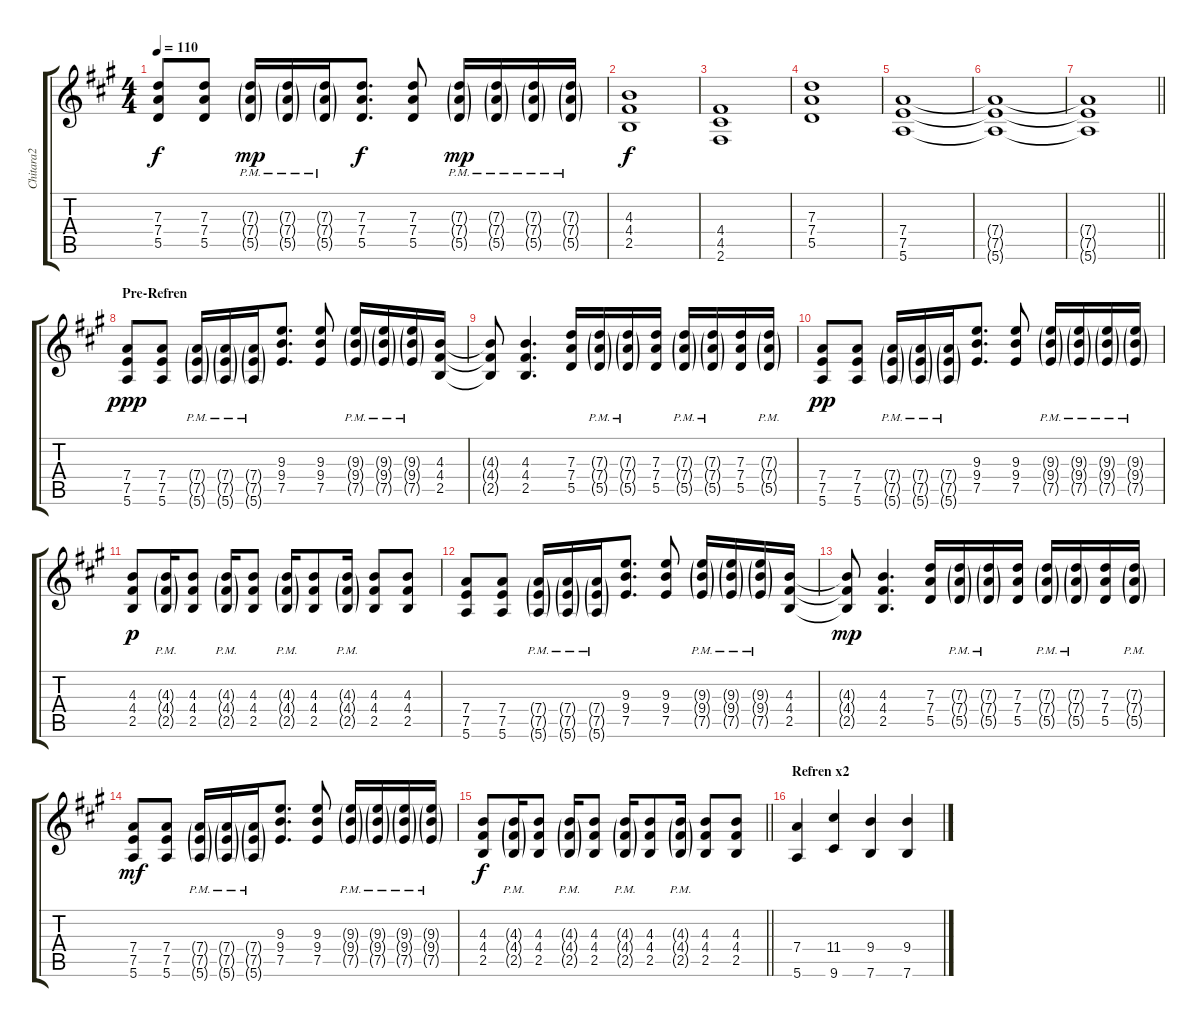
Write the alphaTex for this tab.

\track ("Chitara2" "Chitara2") {instrument distortionguitar}
\staff {score tabs}
\tuning (E4 B3 G3 D3 A2 E2) {hide}
\ts (4 4)
\tempo 110
\clef g2
\ks a
(7.3 7.4 5.5).8{dy f} (7.3 7.4 5.5).8 (7.3{g pm} 7.4{g pm} 5.5{g pm}).16{dy mp} (7.3{g pm} 7.4{g pm} 5.5{g pm}).16 (7.3{g pm} 7.4{g pm} 5.5{g pm}).16 (7.3 7.4 5.5).8{d dy f} (7.3 7.4 5.5).8 (7.3{g pm} 7.4{g pm} 5.5{g pm}).16{dy mp} (7.3{g pm} 7.4{g pm} 5.5{g pm}).16 (7.3{g pm} 7.4{g pm} 5.5{g pm}).16 (7.3{g pm} 7.4{g pm} 5.5{g pm}).16 |
(4.3 4.4 2.5).1{dy f} |
(4.4 4.5 2.6).1 |
(7.3 7.4 5.5).1 |
(7.4 7.5 5.6).1 |
(7.4{t} 7.5{t} 5.6{t}).1 |
\barLineRight lightlight
(7.4{t} 7.5{t} 5.6{t}).1 |
\section ("" "Pre-Refren")
(7.4 7.5 5.6).8{dy ppp} (7.4 7.5 5.6).8 (7.4{g pm} 7.5{g pm} 5.6{g pm}).16 (7.4{g pm} 7.5{g pm} 5.6{g pm}).16 (7.4{g pm} 7.5{g pm} 5.6{g pm}).16 (9.3 9.4 7.5).8{d} (9.3 9.4 7.5).8 (9.3{g pm} 9.4{g pm} 7.5{g pm}).16 (9.3{g pm} 9.4{g pm} 7.5{g pm}).16 (9.3{g pm} 9.4{g pm} 7.5{g pm}).16 (4.3 4.4 2.5).16 |
(4.3{t} 4.4{t} 2.5{t}).8 (4.3 4.4 2.5).4{d} (7.3 7.4 5.5).16 (7.3{g pm} 7.4{g pm} 5.5{g pm}).16 (7.3{g pm} 7.4{g pm} 5.5{g pm}).16 (7.3 7.4 5.5).16 (7.3{g pm} 7.4{g pm} 5.5{g pm}).16 (7.3{g pm} 7.4{g pm} 5.5{g pm}).16 (7.3 7.4 5.5).16 (7.3{g pm} 7.4{g pm} 5.5{g pm}).16 |
(7.4 7.5 5.6).8{dy pp} (7.4 7.5 5.6).8 (7.4{g pm} 7.5{g pm} 5.6{g pm}).16 (7.4{g pm} 7.5{g pm} 5.6{g pm}).16 (7.4{g pm} 7.5{g pm} 5.6{g pm}).16 (9.3 9.4 7.5).8{d} (9.3 9.4 7.5).8 (9.3{g pm} 9.4{g pm} 7.5{g pm}).16 (9.3{g pm} 9.4{g pm} 7.5{g pm}).16 (9.3{g pm} 9.4{g pm} 7.5{g pm}).16 (9.3{g pm} 9.4{g pm} 7.5{g pm}).16 |
(4.3 4.4 2.5).8{dy p} (4.3{g pm} 4.4{g pm} 2.5{g pm}).16 (4.3 4.4 2.5).8 (4.3{g pm} 4.4{g pm} 2.5{g pm}).16 (4.3 4.4 2.5).8 (4.3{g pm} 4.4{g pm} 2.5{g pm}).16 (4.3 4.4 2.5).8 (4.3{g pm} 4.4{g pm} 2.5{g pm}).16 (4.3 4.4 2.5).8 (4.3 4.4 2.5).8 |
(7.4 7.5 5.6).8 (7.4 7.5 5.6).8 (7.4{g pm} 7.5{g pm} 5.6{g pm}).16 (7.4{g pm} 7.5{g pm} 5.6{g pm}).16 (7.4{g pm} 7.5{g pm} 5.6{g pm}).16 (9.3 9.4 7.5).8{d} (9.3 9.4 7.5).8 (9.3{g pm} 9.4{g pm} 7.5{g pm}).16 (9.3{g pm} 9.4{g pm} 7.5{g pm}).16 (9.3{g pm} 9.4{g pm} 7.5{g pm}).16 (4.3 4.4 2.5).16 |
(4.3{t} 4.4{t} 2.5{t}).8{dy mp} (4.3 4.4 2.5).4{d} (7.3 7.4 5.5).16 (7.3{g pm} 7.4{g pm} 5.5{g pm}).16 (7.3{g pm} 7.4{g pm} 5.5{g pm}).16 (7.3 7.4 5.5).16 (7.3{g pm} 7.4{g pm} 5.5{g pm}).16 (7.3{g pm} 7.4{g pm} 5.5{g pm}).16 (7.3 7.4 5.5).16 (7.3{g pm} 7.4{g pm} 5.5{g pm}).16 |
(7.4 7.5 5.6).8{dy mf} (7.4 7.5 5.6).8 (7.4{g pm} 7.5{g pm} 5.6{g pm}).16 (7.4{g pm} 7.5{g pm} 5.6{g pm}).16 (7.4{g pm} 7.5{g pm} 5.6{g pm}).16 (9.3 9.4 7.5).8{d} (9.3 9.4 7.5).8 (9.3{g pm} 9.4{g pm} 7.5{g pm}).16 (9.3{g pm} 9.4{g pm} 7.5{g pm}).16 (9.3{g pm} 9.4{g pm} 7.5{g pm}).16 (9.3{g pm} 9.4{g pm} 7.5{g pm}).16 |
\barLineRight lightlight
(4.3 4.4 2.5).8{dy f} (4.3{g pm} 4.4{g pm} 2.5{g pm}).16 (4.3 4.4 2.5).8 (4.3{g pm} 4.4{g pm} 2.5{g pm}).16 (4.3 4.4 2.5).8 (4.3{g pm} 4.4{g pm} 2.5{g pm}).16 (4.3 4.4 2.5).8 (4.3{g pm} 4.4{g pm} 2.5{g pm}).16 (4.3 4.4 2.5).8 (4.3 4.4 2.5).8 |
\section ("" "Refren x2")
(7.4 5.6).4 (11.4 9.6).4 (9.4 7.6).4 (9.4 7.6).4
